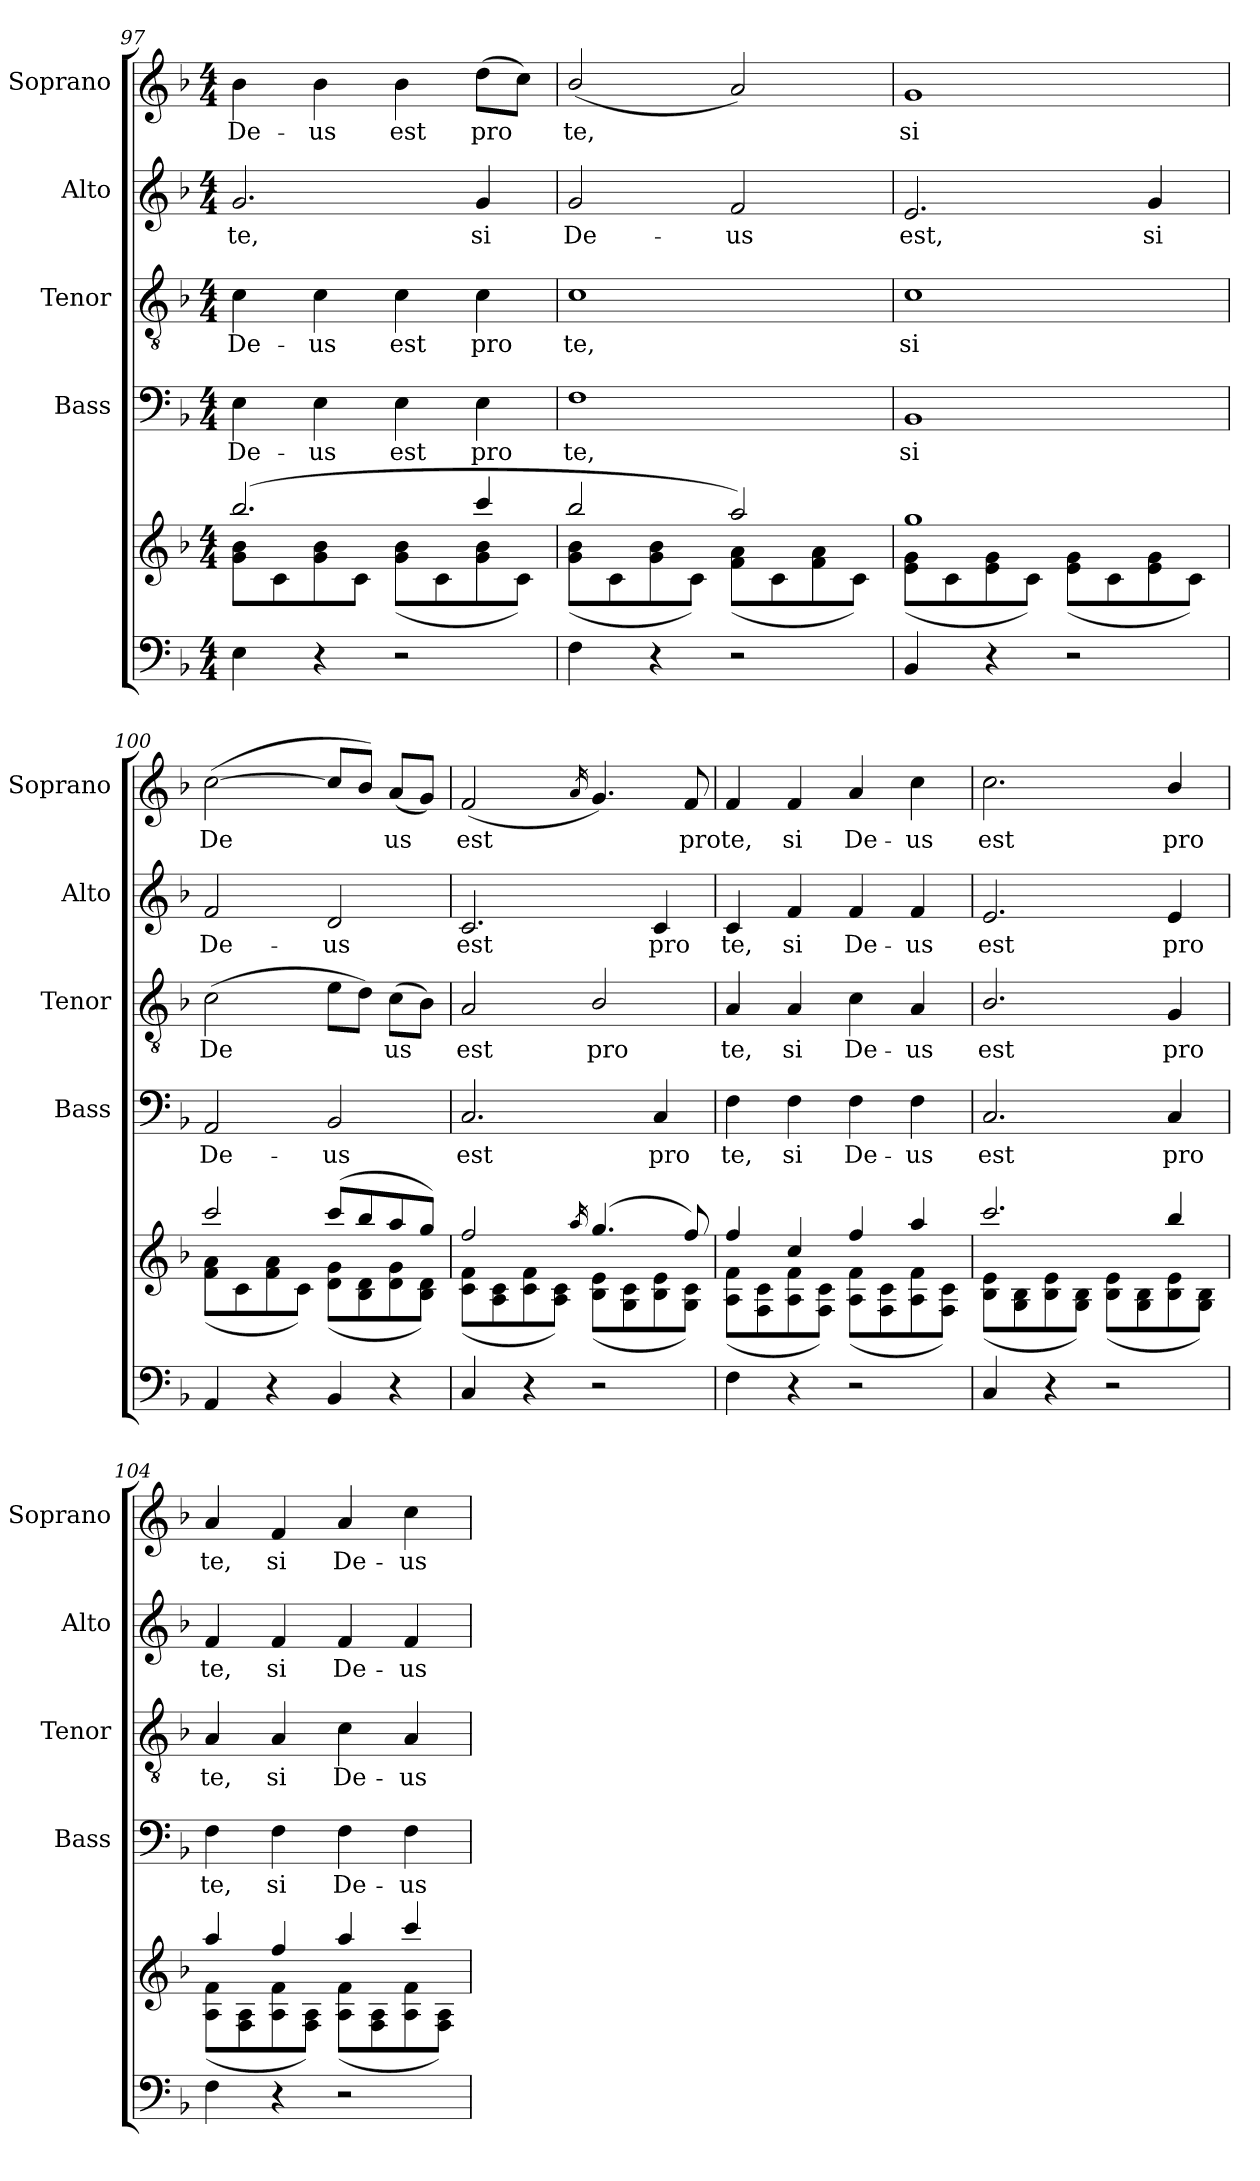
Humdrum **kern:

**kern	**kern	**kern	**text	**kern	**text	**kern	**text	**kern	**text
*part6	*part5	*part4	*part4	*part3	*part3	*part2	*part2	*part1	*part1
*staff6	*staff5	*staff4	*staff4	*staff3	*staff3	*staff2	*staff2	*staff1	*staff1
*	*	*I"Bass	*	*I"Tenor	*	*I"Alto	*	*I"Soprano	*
*	*	*I'Bass	*	*I'Tenor	*	*I'Alto	*	*I'Soprano	*
*clefF4	*clefG2	*clefF4	*	*clefGv2	*	*clefG2	*	*clefG2	*
*k[b-]	*k[b-]	*k[b-]	*	*k[b-]	*	*k[b-]	*	*k[b-]	*
*F:	*F:	*F:	*	*F:	*	*F:	*	*F:	*
*M4/4	*M4/4	*M4/4	*	*M4/4	*	*M4/4	*	*M4/4	*
=97	=97	=97	=97	=97	=97	=97	=97	=97	=97
*	*^	*	*	*	*	*	*	*	*
!	!	!	!	!LO:LY:b	!	!LO:LY:b	!	!LO:LY:b	!	!LO:LY:b
4E\	(>2.bb-/	8g\ 8b-\L	4E\	De-	4c\	De-	2.g/	te,	4b-\	De-
.	.	8c\	.	.	.	.	.	.	.	.
!	!	!	!	!LO:LY:b	!	!LO:LY:b	!	!	!	!LO:LY:b
4r	.	8g\ 8b-\	4E\	-us	4c\	-us	.	.	4b-\	-us
.	.	(8c\J	.	.	.	.	.	.	.	.
!	!	!	!	!LO:LY:b	!	!LO:LY:b	!	!	!	!LO:LY:b
2r	.	(<8g\ 8b-\L	4E\	est	4c\	est	.	.	4b-\	est
.	.	8c\	.	.	.	.	.	.	.	.
!	!	!	!	!LO:LY:b	!	!LO:LY:b	!	!LO:LY:b	!	!LO:LY:b
.	4ccc/	8g\ 8b-\	4E\	pro	4c\	pro	4g/	si	(>8dd\L	pro
.	.	8c\J)	.	.	.	.	.	.	8cc\J)	.
=98	=98	=98	=98	=98	=98	=98	=98	=98	=98	=98
!	!	!	!	!LO:LY:b	!	!LO:LY:b	!	!LO:LY:b	!	!LO:LY:b
4F\	2bb-/	(<8g\ 8b-\L	1F	te,	1c	te,	2g/	De-	(<2b-/	te,
.	.	8c\	.	.	.	.	.	.	.	.
4r	.	8g\ 8b-\	.	.	.	.	.	.	.	.
.	.	8c\J)	.	.	.	.	.	.	.	.
!	!	!	!	!	!	!	!	!LO:LY:b	!	!
2r	2aa/)	(<8f\ 8a\L	.	.	.	.	2f/	-us	2a/)	.
.	.	8c\	.	.	.	.	.	.	.	.
.	.	8f\ 8a\	.	.	.	.	.	.	.	.
.	.	8c\J)	.	.	.	.	.	.	.	.
=99	=99	=99	=99	=99	=99	=99	=99	=99	=99	=99
!	!	!	!	!LO:LY:b	!	!LO:LY:b	!	!LO:LY:b	!	!LO:LY:b
4BB-/	1gg	(<8e\ 8g\L	1BB-	si	1c	si	2.e/	est,	1g	si
.	.	8c\	.	.	.	.	.	.	.	.
4r	.	8e\ 8g\	.	.	.	.	.	.	.	.
.	.	8c\J)	.	.	.	.	.	.	.	.
2r	.	(<8e\ 8g\L	.	.	.	.	.	.	.	.
.	.	8c\	.	.	.	.	.	.	.	.
!	!	!	!	!	!	!	!	!LO:LY:b	!	!
.	.	8e\ 8g\	.	.	.	.	4g/	si	.	.
.	.	8c\J)	.	.	.	.	.	.	.	.
=100	=100	=100	=100	=100	=100	=100	=100	=100	=100	=100
!	!	!	!	!LO:LY:b	!	!LO:LY:b	!	!LO:LY:b	!	!LO:LY:b
4AA/	2ccc/	(<8f\ 8a\L	2AA/	De-	(>2c\	De­	2f/	De-	(<[2cc\	De­
.	.	8c\	.	.	.	.	.	.	.	.
4r	.	8f\ 8a\	.	.	.	.	.	.	.	.
.	.	8c\J)	.	.	.	.	.	.	.	.
!	!	!	!	!LO:LY:b	!	!	!	!LO:LY:b	!	!
4BB-/	(>8ccc/L	(<8d\ 8g\L	2BB-/	-us	8e\L	.	2d/	-us	8cc/L]	.
.	8bb-/	8B-\ 8d\	.	.	8d\J)	.	.	.	8b-/J)	.
!	!	!	!	!	!	!LO:LY:b	!	!	!	!LO:LY:b
4r	8aa/	8d\ 8g\	.	.	(>8c\L	us	.	.	(<8a/L	us
.	8gg/J)	8B-\ 8d\J)	.	.	8B-\J)	.	.	.	8g/J)	.
!!LO:LB:g=z
=101	=101	=101	=101	=101	=101	=101	=101	=101	=101	=101
!	!	!	!	!LO:LY:b	!	!LO:LY:b	!	!LO:LY:b	!	!LO:LY:b
4C/	2ff/	(<8c\ 8f\L	2.C/	est	2A/	est	2.c/	est	(<2f/	est
.	.	8A\ 8c\	.	.	.	.	.	.	.	.
4r	.	8c\ 8f\	.	.	.	.	.	.	.	.
.	.	8A\ 8c\J)	.	.	.	.	.	.	.	.
.	16qaa/	.	.	.	.	.	.	.	16qa/	.
!	!	!	!	!	!	!LO:LY:b	!	!	!	!
2r	(>4.gg/	(<8B-\ 8e\L	.	.	2B-/	pro	.	.	4.g/)	.
.	.	8G\ 8c\	.	.	.	.	.	.	.	.
!	!	!	!	!LO:LY:b	!	!	!	!LO:LY:b	!	!
.	.	8B-\ 8e\	4C/	pro	.	.	4c/	pro	.	.
!	!	!	!	!	!	!	!	!	!	!LO:LY:b
.	8ff/)	8G\ 8c\J)	.	.	.	.	.	.	8f/	pro
=102	=102	=102	=102	=102	=102	=102	=102	=102	=102	=102
!	!	!	!	!LO:LY:b	!	!LO:LY:b	!	!LO:LY:b	!	!LO:LY:b
4F\	4ff/	(<8A\ 8f\L	4F\	te,	4A/	te,	4c/	te,	4f/	te,
.	.	8F\ 8c\	.	.	.	.	.	.	.	.
!	!	!	!	!LO:LY:b	!	!LO:LY:b	!	!LO:LY:b	!	!LO:LY:b
4r	4cc/	8A\ 8f\	4F\	si	4A/	si	4f/	si	4f/	si
.	.	8F\ 8c\J)	.	.	.	.	.	.	.	.
!	!	!	!	!LO:LY:b	!	!LO:LY:b	!	!LO:LY:b	!	!LO:LY:b
2r	4ff/	(<8A\ 8f\L	4F\	De-	4c\	De-	4f/	De-	4a/	De-
.	.	8F\ 8c\	.	.	.	.	.	.	.	.
!	!	!	!	!LO:LY:b	!	!LO:LY:b	!	!LO:LY:b	!	!LO:LY:b
.	4aa/	8A\ 8f\	4F\	-us	4A/	-us	4f/	-us	4cc\	-us
.	.	8F\ 8c\J)	.	.	.	.	.	.	.	.
=103	=103	=103	=103	=103	=103	=103	=103	=103	=103	=103
!	!	!	!	!LO:LY:b	!	!LO:LY:b	!	!LO:LY:b	!	!LO:LY:b
4C/	2.ccc/	(<8B-\ 8e\L	2.C/	est	2.B-/	est	2.e/	est	2.cc\	est
.	.	8G\ 8B-\	.	.	.	.	.	.	.	.
4r	.	8B-\ 8e\	.	.	.	.	.	.	.	.
.	.	8G\ 8B-\J)	.	.	.	.	.	.	.	.
2r	.	(<8B-\ 8e\L	.	.	.	.	.	.	.	.
.	.	8G\ 8B-\	.	.	.	.	.	.	.	.
!	!	!	!	!LO:LY:b	!	!LO:LY:b	!	!LO:LY:b	!	!LO:LY:b
.	4bb-/	8B-\ 8e\	4C/	pro	4G/	pro	4e/	pro	4b-/	pro
.	.	8G\ 8B-\J)	.	.	.	.	.	.	.	.
=104	=104	=104	=104	=104	=104	=104	=104	=104	=104	=104
!	!	!	!	!LO:LY:b	!	!LO:LY:b	!	!LO:LY:b	!	!LO:LY:b
4F\	4aa/	(<8A\ 8f\L	4F\	te,	4A/	te,	4f/	te,	4a/	te,
.	.	8F\ 8A\	.	.	.	.	.	.	.	.
!	!	!	!	!LO:LY:b	!	!LO:LY:b	!	!LO:LY:b	!	!LO:LY:b
4r	4ff/	8A\ 8f\	4F\	si	4A/	si	4f/	si	4f/	si
.	.	8F\ 8A\J)	.	.	.	.	.	.	.	.
!	!	!	!	!LO:LY:b	!	!LO:LY:b	!	!LO:LY:b	!	!LO:LY:b
2r	4aa/	(<8A\ 8f\L	4F\	De-	4c\	De-	4f/	De-	4a/	De-
.	.	8F\ 8A\	.	.	.	.	.	.	.	.
!	!	!	!	!LO:LY:b	!	!LO:LY:b	!	!LO:LY:b	!	!LO:LY:b
.	4ccc/	8A\ 8f\	4F\	-us	4A/	-us	4f/	-us	4cc\	-us
.	.	8F\ 8A\J)	.	.	.	.	.	.	.	.
*	*v	*v	*	*	*	*	*	*	*	*
=	=	=	=	=	=	=	=	=	=
*-	*-	*-	*-	*-	*-	*-	*-	*-	*-
